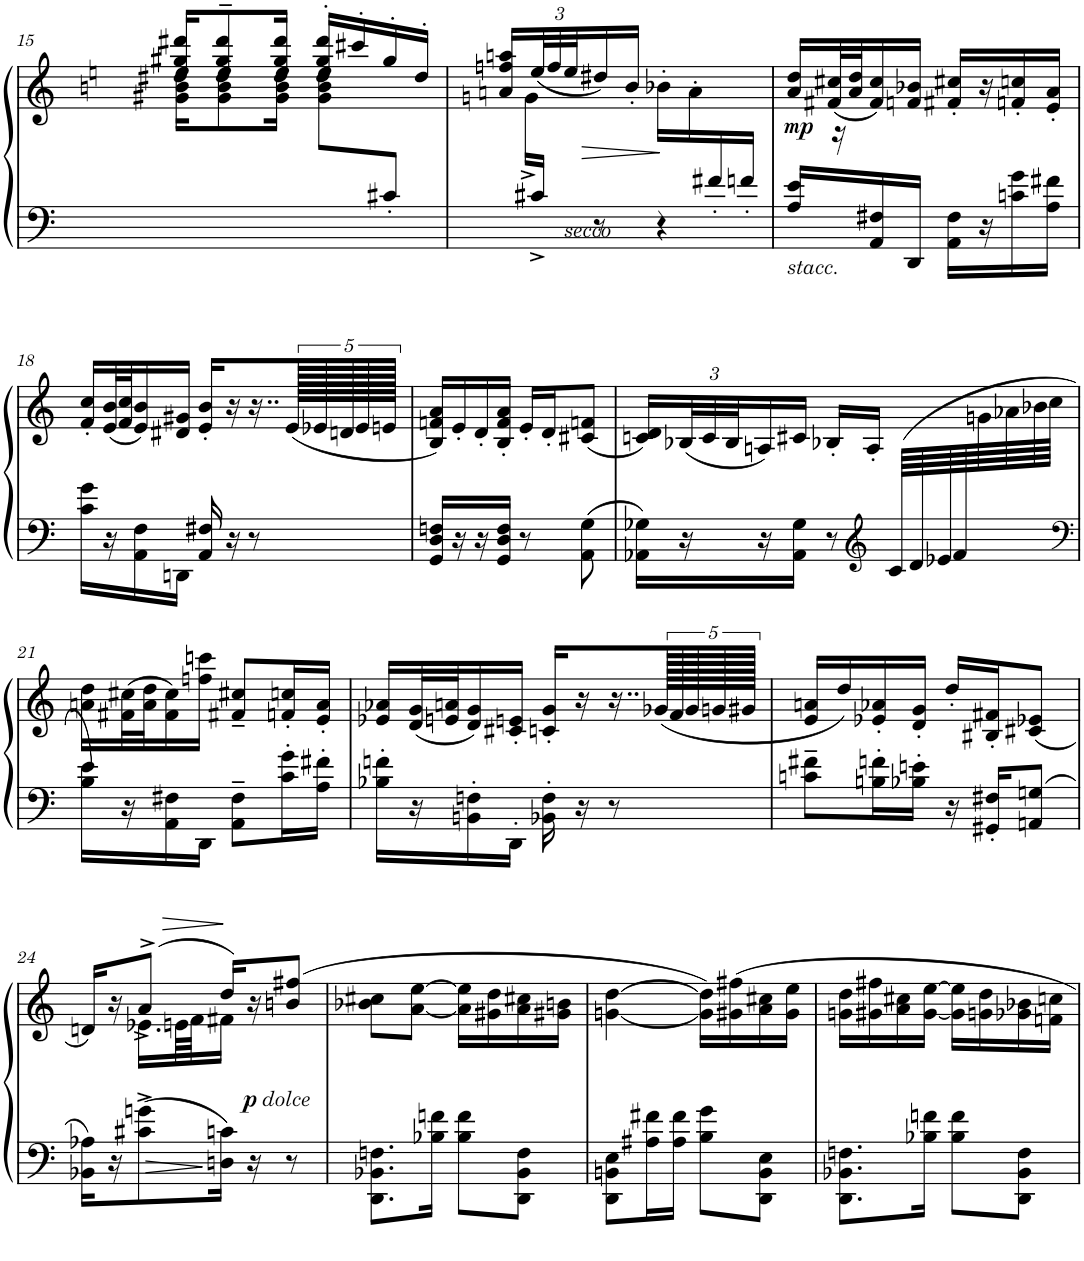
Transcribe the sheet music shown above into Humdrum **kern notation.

**kern	**kern	**dynam
*part1	*part1	*part1
*staff2	*staff1	*staff1/2
*I"Piano	*	*
*I'Pno.	*	*
!!LO:PB:g=z
*clefG2	*clefG2	*
*k[]	*k[]	*
*M2/4	*M2/4	*
=15	=15	=15
*	*^	*
4.ryy	16dd#X/ 16gg#X/ 16ddd#X/KL	16g#X\ 16bn\ 16een\KL	.
.	8dd#/~> 8gg#/~> 8ddd#/~>	8g#\~ 8b\~ 8ee\~	.
.	16dd#/ 16gg#/ 16ddd#/Jk	16g#\ 16b\ 16ee\Jk	.
.	16dd#/'> 16gg#/'> 16ddd#/'>LL	8g#\ 8b\ 8ee\L	.
.	16ccc#X'>/	.	.
8c#X'/J	16gg#'>/	8ryy	.
.	16dd#'>/JJ	.	.
=16	=16	=16	=16
*^	*	*	*
4.ryy	16ryy	16an/ 16ffn/ 16aan/LL	16gn^<\LL	.
*	*	*Xbrackettup	*	*
!	!LO:TX:b:i:t=secco	!	!	!
.	16c#X^</JJ	(48ee/L	8ryy	.
.	.	48ff/	.	.
.	.	48ee/J	.	.
!	!	!	!	!LO:HP:b=2
.	8r	16dd#X/)	.	>
.	.	16b'/JJ	4ryy	.
.	4r	16b-X'\LL	.	.
.	.	16a'\	.	.
16f#X'/	.	8ryy	.	.
16fn'/JJ	.	.	16ryy	.
*v	*v	*	*	*
=17	=17	=17	=17
!LO:TX:b:i:t=stacc.	!	!	!
!	!	!	!LO:DY:b
*	*v	*v	*
16A/ 16e/LL	16a/ 16dd/LL	mp
16r	(32f#X/ 32cc#X/L	.
.	32a/ 32dd/J	.
16AA/ 16F#X/	16f#/ 16cc#/)	.
16DD/JJ	16fn/ 16b-X/JJ	.
16AA\ 16F#\LL	16f#X/' 16cc#X/'LL	.
16r	16r	.
16cn\ 16g\	16fn/' 16ccn/'	.
16A\ 16f#X\JJ	16e/' 16a/'JJ	.
!!LO:LB:g=z
=18	=18	=18
16c\ 16g\LL	16f/' 16cc/'LL	.
16r	(32e/ 32b/L	.
.	32f/ 32cc/J	.
16AA\ 16F\	16e/ 16b/)	.
16DDn\JJ	16d#X/ 16g#X/JJ	.
16AA/ 16F#X/	16e/' 16b/'LL	.
16r	16r	.
8r	16..r	.
*	*brackettup	*
.	(320e/LLLLL	.
.	320e-X/	.
.	320dn/	.
.	320e-/	.
.	320en/JJJJJJ	.
=19	=19	=19
16GG/ 16D/ 16Fn/LL	16B/ 16fn/ 16a/LL)	.
16r	16e'/	.
16r	16d'/	.
16GG/ 16D/ 16F/JJ	16B/' 16f/' 16a/'JJ	.
8r	16e'/LL	.
.	16d'/J	.
8AA\ 8G\	(8c#X/ 8fn/J	.
=20	=20	=20
*^	*	*
4.ryy	16AA-X\ 16G-X\LL	16cn/ 16d/LL)	.
*	*	*Xbrackettup	*
.	16r	(48B-X/L	.
.	.	48c/	.
.	.	48B-/J	.
.	16r	16An/)	.
.	16AA-\ 16G-\JJ	16c#X/JJ	.
.	8r	16B-X'/LL	.
*clefG2	*	*	*
.	.	16A'/JJ	.
(64c/LLLL	8ryy	16ryy	.
64d/	.	.	.
64e-X/	.	.	.
64f/	.	.	.
16ryy	.	64gn\	.
.	.	64a-X\	.
.	.	64b-X\	.
.	.	64cc\JJJJ	.
*v	*v	*	*
!!LO:LB:g=z
=21	=21	=21
*clefF4	*	*
16B\ 16e\LL	16an/ 16dd/LL)	.
16r	(32f#X\ 32cc#X\L	.
.	32a\ 32dd\J	.
16AA\ 16F#X\	16f#\ 16cc#\)	.
16DD\JJ	16ffn\ 16cccn\JJ	.
8AA\~ 8F#\~L	8f#X/~ 8cc#X/~L	.
16c\' 16g\'L	16fn/' 16ccn/'L	.
16A\' 16f#X\'JJ	16e/' 16a/'JJ	.
=22	=22	=22
16B-X\' 16fn\'LL	16e-X/ 16a-X/LL	.
16r	(32d/ 32g/L	.
.	32en/ 32an/J	.
16BBn\' 16Fn\'	16d/ 16g/)	.
16DD'\JJ	16c#X/' 16en/'JJ	.
16BB-X\' 16F\'	16cn/' 16g/'LL	.
16r	16r	.
8r	16..r	.
*	*brackettup	*
.	(320g-X/LLLLL	.
.	320f/	.
.	320g-/	.
.	320gn/	.
.	320g#X/JJJJJJ	.
=23	=23	=23
8cn\~ 8f#X\~L	16e/ 16an/LL	.
.	16dd/)	.
16Bn\' 16fn\'L	16e-X/' 16a-X/'	.
16B-X\' 16en\'JJ	16d/' 16g/'JJ	.
16r	16dd'/LL	.
16GG#X/' 16F#X/'KL	16B#X/' 16f#X/'J	.
8AAn/ 8Gn/J	(8c#X/ 8e-X/J	.
!!LO:LB:g=z
=24	=24	=24
*	*^	*
16BB-X\ 16A-X\LL	16dn/LL)	8ryy	.
16r	16r	.	.
8c#X\^ 8gn\^	(8a^/J	16.e-X^\LL	.
!	!	!	!LO:HP:b
.	.	64en\LL	>
.	.	64f\JJ	.
16Dn\ 16cn\Jk	16dd/LL)	16f#X\JJ	]
16r	16r	8.ryy	]
!	!	!	!LO:DY:b
!	!	!	!LO:DY:n=1:b
8r	(8bn/ 8ff#X/J	.	p other-dynamics
*	*v	*v	*
=25	=25	=25
8.DD\ 8.BB-X\ 8.Fn\L	8b-X\ 8cc#X\L	.
.	[8a\ [8ee\J	.
16B-X\ 16fn\Jk	.	.
8B-\ 8f\L	16a\] 16ee\]LL	.
.	16g#X\ 16dd\	.
8DD\ 8BB-\ 8F\J	16a\ 16cc#X\	.
.	16g#X\ 16bn\JJ	.
=26	=26	=26
8DD\ 8BBn\ 8E\L	[4gn\ [4dd\	.
16A#X\ 16f#X\L	.	.
16A#\ 16f#\JJ	.	.
8B\ 8g\L	16g\] 16dd\]LL)	.
.	16g#X\ 16ff#X\	.
8DD\ 8BB\ 8E\J	16a\ 16cc#X\	.
.	16g#\ 16ee\JJ	.
=27	=27	=27
8.DD\ 8.BB-X\ 8.Fn\L	16gn\ 16dd\LL	.
.	16g#X\ 16ff#X\	.
.	16a\ 16cc#X\	.
16B-X\ 16fn\Jk	[16g#\ [16ee\JJ	.
8B-\ 8f\L	16g#\] 16ee\]LL	.
.	16gn\ 16dd\	.
8DD\ 8BB-\ 8F\J	16g-X\ 16b-X\	.
.	16fn\ 16ccn\JJ	.
=	=	=
*-	*-	*-
